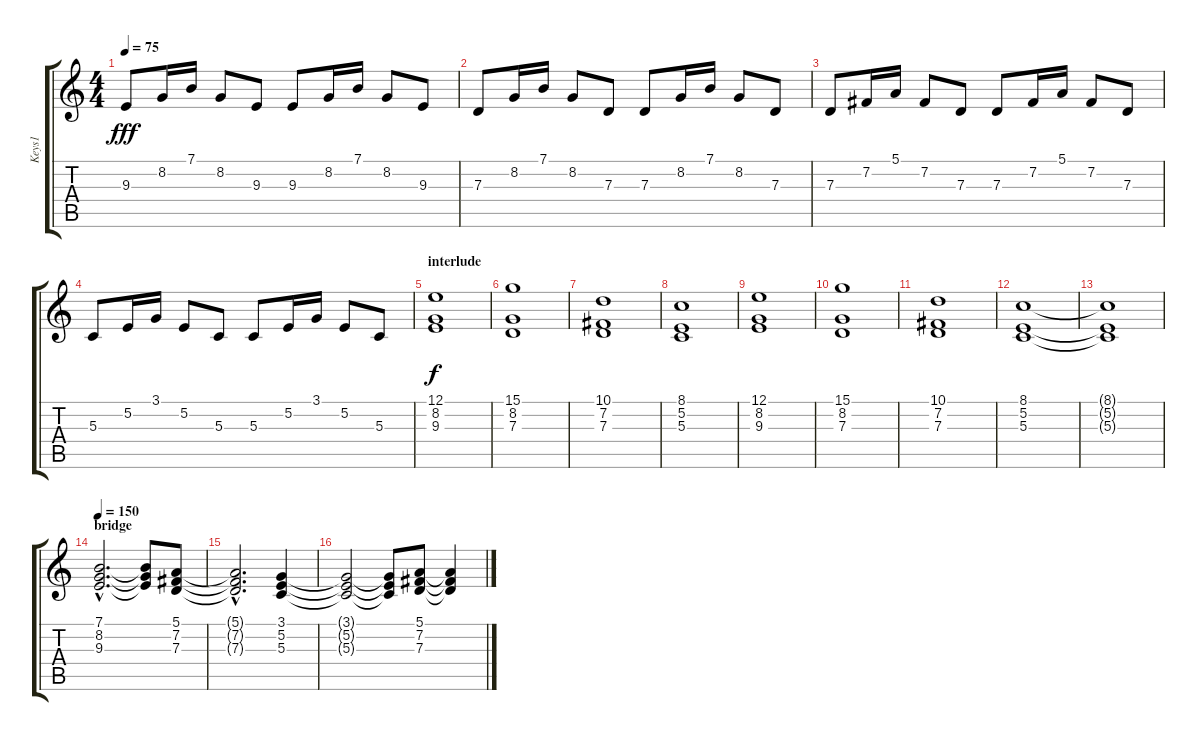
\track ("Keys1" "Keys1") {instrument synthstrings1}
\staff {score tabs}
\tuning (E4 B3 G3 D3 A2 E2) {hide}
\ts (4 4)
\tempo 75
\clef g2
\ks c
9.3.8{dy fff instrument stringensemble1} 8.2.16 7.1.16 8.2.8 9.3.8 9.3.8 8.2.16 7.1.16 8.2.8 9.3.8 |
7.3.8 8.2.16 7.1.16 8.2.8 7.3.8 7.3.8 8.2.16 7.1.16 8.2.8 7.3.8 |
7.3.8 7.2.16 5.1.16 7.2.8 7.3.8 7.3.8 7.2.16 5.1.16 7.2.8 7.3.8 |
5.3.8 5.2.16 3.1.16 5.2.8 5.3.8 5.3.8 5.2.16 3.1.16 5.2.8 5.3.8 |
\section ("" "interlude")
(12.1 8.2 9.3).1{dy f volume 11 instrument synthstrings1} |
(15.1 8.2 7.3).1 |
(10.1 7.2 7.3).1 |
(8.1 5.2 5.3).1 |
(12.1 8.2 9.3).1 |
(15.1 8.2 7.3).1 |
(10.1 7.2 7.3).1 |
(8.1 5.2 5.3).1 |
(8.1{t} 5.2{t} 5.3{t}).1 |
\section ("" "bridge")
\tempo 150
(7.1{hac} 8.2{hac} 9.3{hac}).2{d instrument synthstrings1} (7.1{t} 8.2{t} 9.3{t}).8 (5.1 7.2 7.3).8 |
(5.1{hac t} 7.2{hac t} 7.3{hac t}).2{d} (3.1 5.2 5.3).4 |
(3.1{t} 5.2{t} 5.3{t}).2 (3.1{t} 5.2{t} 5.3{t}).8 (5.1 7.2 7.3).8 (5.1{t} 7.2{t} 7.3{t}).4
